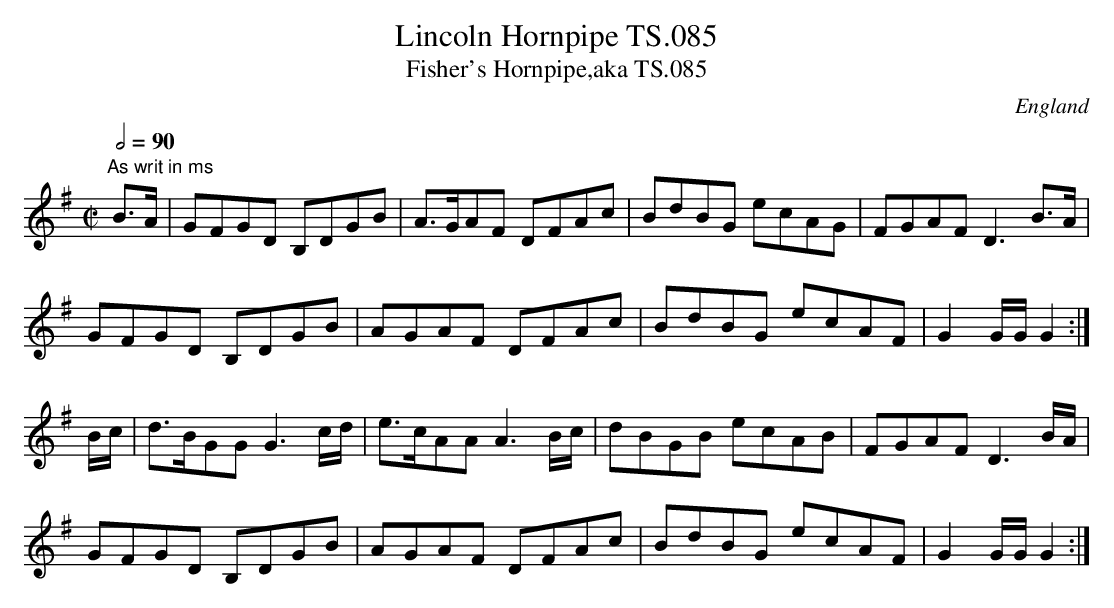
X:1
T:Lincoln Hornpipe TS.085
T:Fisher's Hornpipe,aka TS.085
M:C|
L:1/8
Q:1/2=90
O:England
K:G major
"As writ in ms"B>A|GFGD B,DGB|A>GAF DFAc|BdBG ecAG|FGAF D3 B>A|!
GFGD B,DGB|AGAF DFAc|BdBG ecAF|G2G/G/G2:|!
B/c/|d>BGG G3c/d/|e>cAA A3 B/c/|dBGB ecAB|FGAFD3B/A/|!
GFGD B,DGB|AGAF DFAc|BdBG ecAF|G2G/G/G2:|]
